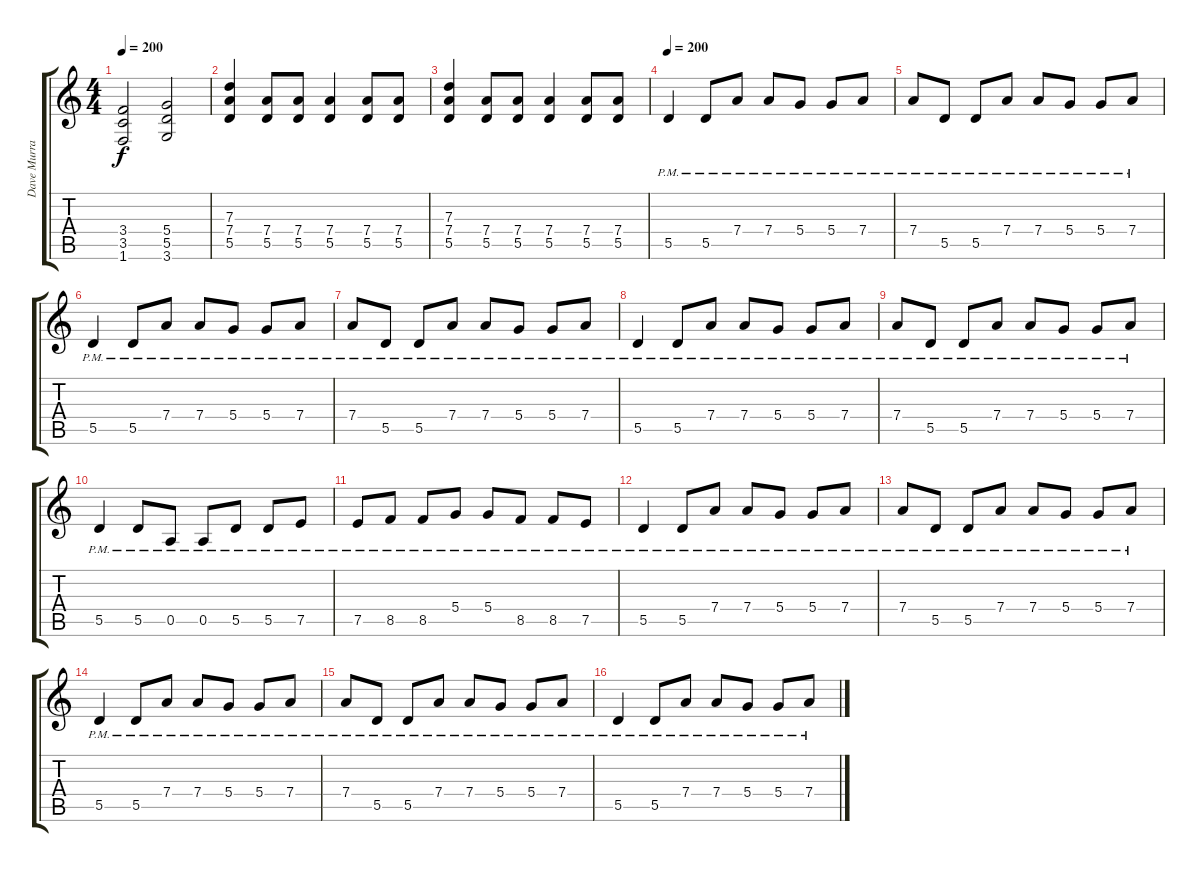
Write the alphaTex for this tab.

\track ("Dave Murray" "Dave Murra") {instrument distortionguitar}
\staff {score tabs}
\tuning (E4 B3 G3 D3 A2 E2) {hide}
\ts (4 4)
\tempo 200
\clef g2
\ks c
(3.4 3.5 1.6).2{dy f} (5.4 5.5 3.6).2 |
(7.3 7.4 5.5).4 (7.4 5.5).8 (7.4 5.5).8 (7.4 5.5).4 (7.4 5.5).8 (7.4 5.5).8 |
(7.3 7.4 5.5).4 (7.4 5.5).8 (7.4 5.5).8 (7.4 5.5).4 (7.4 5.5).8 (7.4 5.5).8 |
\tempo 200
5.5{pm}.4 5.5{pm}.8 7.4{pm}.8 7.4{pm}.8 5.4{pm}.8 5.4{pm}.8 7.4{pm}.8 |
7.4{pm}.8 5.5{pm}.8 5.5{pm}.8 7.4{pm}.8 7.4{pm}.8 5.4{pm}.8 5.4{pm}.8 7.4{pm}.8 |
5.5{pm}.4 5.5{pm}.8 7.4{pm}.8 7.4{pm}.8 5.4{pm}.8 5.4{pm}.8 7.4{pm}.8 |
7.4{pm}.8 5.5{pm}.8 5.5{pm}.8 7.4{pm}.8 7.4{pm}.8 5.4{pm}.8 5.4{pm}.8 7.4{pm}.8 |
5.5{pm}.4 5.5{pm}.8 7.4{pm}.8 7.4{pm}.8 5.4{pm}.8 5.4{pm}.8 7.4{pm}.8 |
7.4{pm}.8 5.5{pm}.8 5.5{pm}.8 7.4{pm}.8 7.4{pm}.8 5.4{pm}.8 5.4{pm}.8 7.4{pm}.8 |
5.5{pm}.4 5.5{pm}.8 0.5{pm}.8 0.5{pm}.8 5.5{pm}.8 5.5{pm}.8 7.5{pm}.8 |
7.5{pm}.8 8.5{pm}.8 8.5{pm}.8 5.4{pm}.8 5.4{pm}.8 8.5{pm}.8 8.5{pm}.8 7.5{pm}.8 |
5.5{pm}.4{volume 14 instrument distortionguitar} 5.5{pm}.8 7.4{pm}.8 7.4{pm}.8 5.4{pm}.8 5.4{pm}.8 7.4{pm}.8 |
7.4{pm}.8 5.5{pm}.8 5.5{pm}.8 7.4{pm}.8 7.4{pm}.8 5.4{pm}.8 5.4{pm}.8 7.4{pm}.8 |
5.5{pm}.4 5.5{pm}.8 7.4{pm}.8 7.4{pm}.8 5.4{pm}.8 5.4{pm}.8 7.4{pm}.8 |
7.4{pm}.8 5.5{pm}.8 5.5{pm}.8 7.4{pm}.8 7.4{pm}.8 5.4{pm}.8 5.4{pm}.8 7.4{pm}.8 |
5.5{pm}.4 5.5{pm}.8 7.4{pm}.8 7.4{pm}.8 5.4{pm}.8 5.4{pm}.8 7.4{pm}.8
